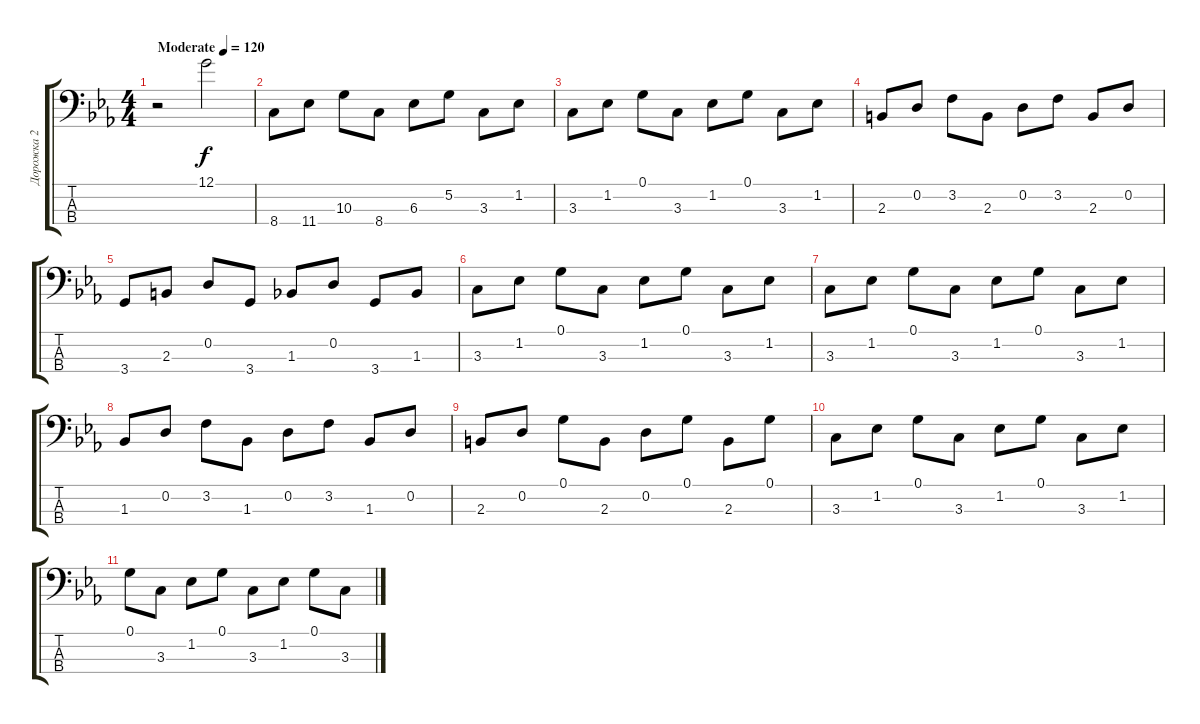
\track ("Дорожка 2" "Дорожка 2") {instrument acousticbass}
\staff {score tabs}
\tuning (G2 D2 A1 E1) {hide}
\ts (4 4)
\tempo (120 "Moderate")
\clef f4
\ks cminor
r.2{dy f instrument acousticbass} 12.1.2 |
8.4.8 11.4.8 10.3.8 8.4.8 6.3.8 5.2.8 3.3.8 1.2.8 |
3.3.8 1.2.8 0.1.8 3.3.8 1.2.8 0.1.8 3.3.8 1.2.8 |
2.3.8 0.2.8 3.2.8 2.3.8 0.2.8 3.2.8 2.3.8 0.2.8 |
3.4.8 2.3.8 0.2.8 3.4.8 1.3.8 0.2.8 3.4.8 1.3.8 |
3.3.8 1.2.8 0.1.8 3.3.8 1.2.8 0.1.8 3.3.8 1.2.8 |
3.3.8 1.2.8 0.1.8 3.3.8 1.2.8 0.1.8 3.3.8 1.2.8 |
1.3.8 0.2.8 3.2.8 1.3.8 0.2.8 3.2.8 1.3.8 0.2.8 |
2.3.8 0.2.8 0.1.8 2.3.8 0.2.8 0.1.8 2.3.8 0.1.8 |
3.3.8 1.2.8 0.1.8 3.3.8 1.2.8 0.1.8 3.3.8 1.2.8 |
0.1.8 3.3.8 1.2.8 0.1.8 3.3.8 1.2.8 0.1.8 3.3.8
